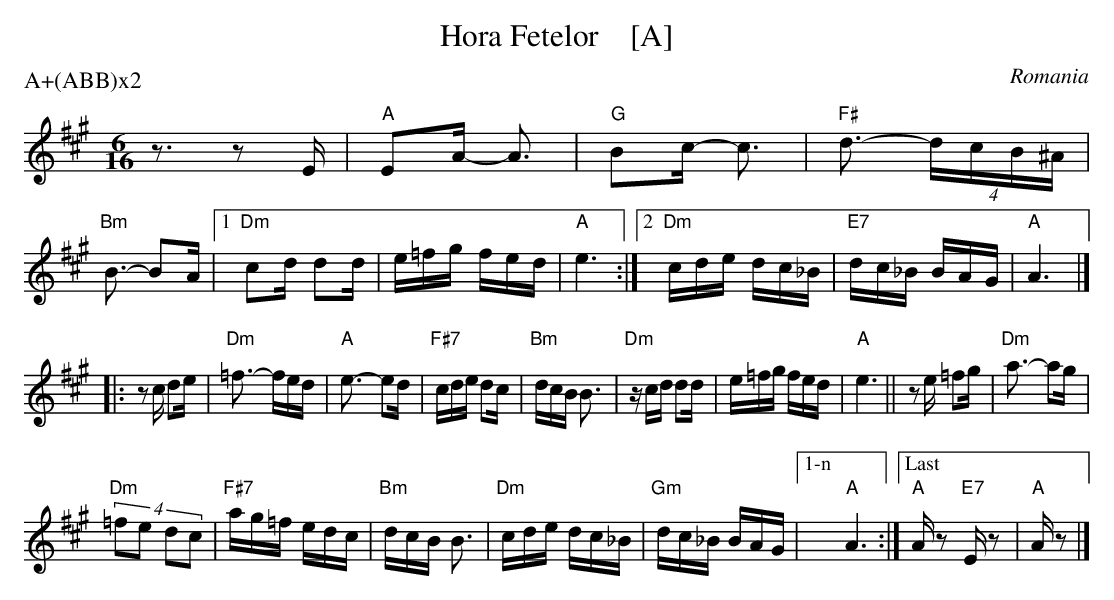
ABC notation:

X:1
T: Hora Fetelor    [A]
O: Romania
M: 6/16
L: 1/16
P: A+(ABB)x2
K: A
z3 z2E |\
"A"E2A- A3 | "G"B2c- c3 | "F#"d3- (4dcB^A | "Bm"B3- B2A |\
[1 "Dm"c2d d2d | e=fg fed |  "A"e6 :|\
[2 "Dm"cde dc_B | "E7"dc_B BAG | "A"A6 |]
|: z2c d2e |\
"Dm"=f3- fed | "A"e3- e2d | "F#7"cde d2c | "Bm"dcB B3 |\
"Dm"zcd d2d | e=fg fed | "A"e6 || z2e =f2g | "Dm"a3- a2g |
"Dm"(4=f2e2 d2c2 | "F#7"ag=f edc | "Bm"dcB B3 | "Dm"cde dc_B |\
"Gm"dc_B BAG |["1-n" "A"A6 :|["Last" "A"Az2 "E7"Ez2 | "A"Az2 |]
